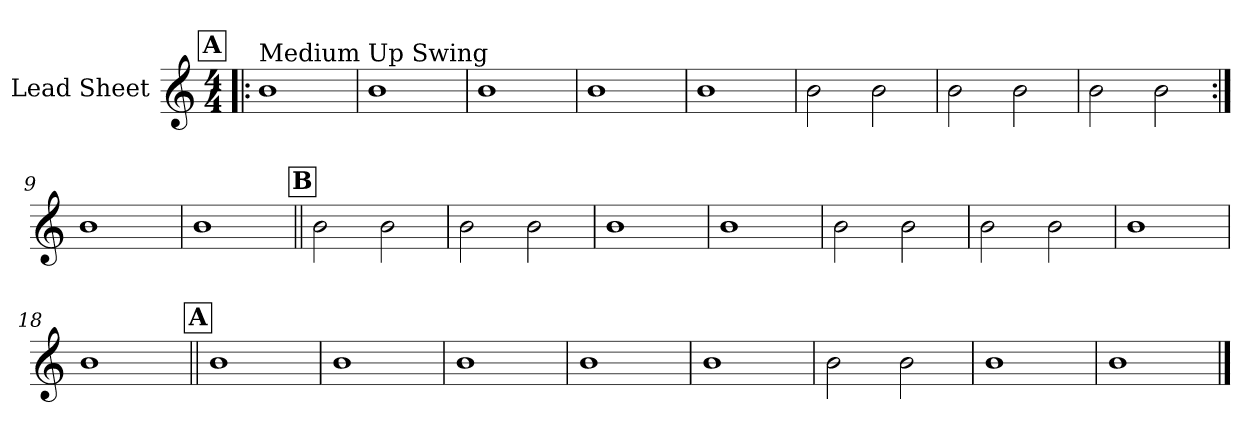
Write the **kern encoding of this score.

**kern
*part1
*staff1
*I"Lead Sheet
*clefG2
*k[]
*M4/4
!!LO:REH:place=s1:a:fs=14:t=A
=1!|:
!LO:TX:a:t=Medium Up Swing
1b
=2
1b
=3
1b
=4
1b
!!LO:LB:g=z
=5
1b
=6
2b\
2b\
=7
2b\
2b\
=8
2b\
2b\
!!LO:LB:g=z
=9:|!
1b
=10
1b
!!LO:LB:g=z
!!LO:REH:place=s1:a:fs=14:t=B
=11||
2b\
2b\
=12
2b\
2b\
=13
1b
=14
1b
!!LO:LB:g=z
=15
2b\
2b\
=16
2b\
2b\
=17
1b
=18
1b
!!LO:LB:g=z
!!LO:REH:place=s1:a:fs=14:t=A
=19||
1b
=20
1b
=21
1b
=22
1b
!!LO:LB:g=z
=23
1b
=24
2b\
2b\
=25
1b
=26
1b
==
*-
